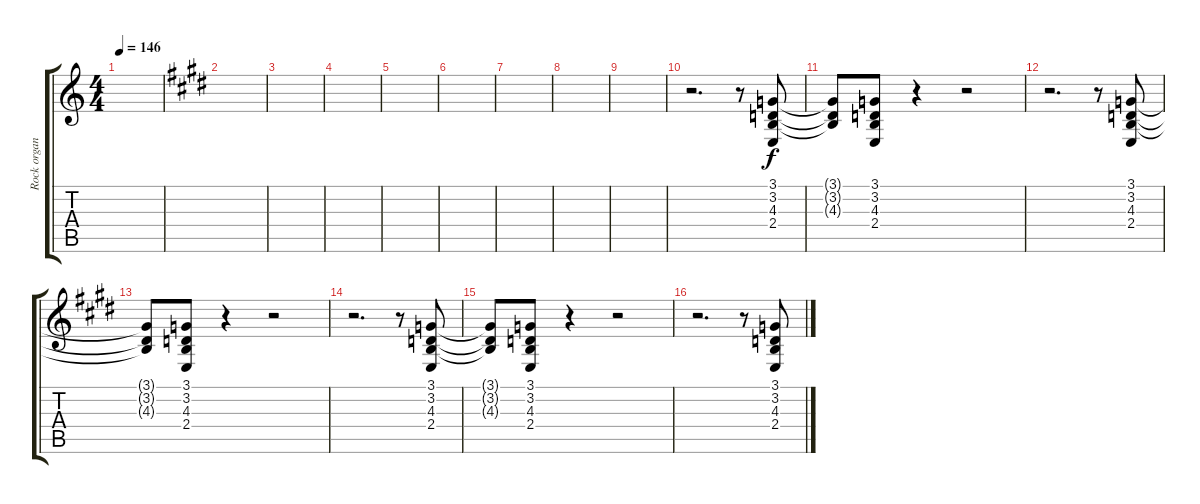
\track ("Rock organ" "Rock organ") {instrument drawbarorgan}
\staff {score tabs}
\tuning (E4 B3 G3 D3 A2 E2) {hide}
\ts (4 4)
\tempo 146
\clef g2
\ks c
|
\ks e
|
|
|
|
|
|
|
|
r.2{d} r.8 (3.1 3.2 4.3 2.4).8 |
(3.1{t} 3.2{t} 4.3{t}).8 (3.1 3.2 4.3 2.4).8 r.4 r.2 |
r.2{d} r.8 (3.1 3.2 4.3 2.4).8 |
(3.1{t} 3.2{t} 4.3{t}).8 (3.1 3.2 4.3 2.4).8 r.4 r.2 |
r.2{d} r.8 (3.1 3.2 4.3 2.4).8 |
(3.1{t} 3.2{t} 4.3{t}).8 (3.1 3.2 4.3 2.4).8 r.4 r.2 |
r.2{d} r.8 (3.1 3.2 4.3 2.4).8
